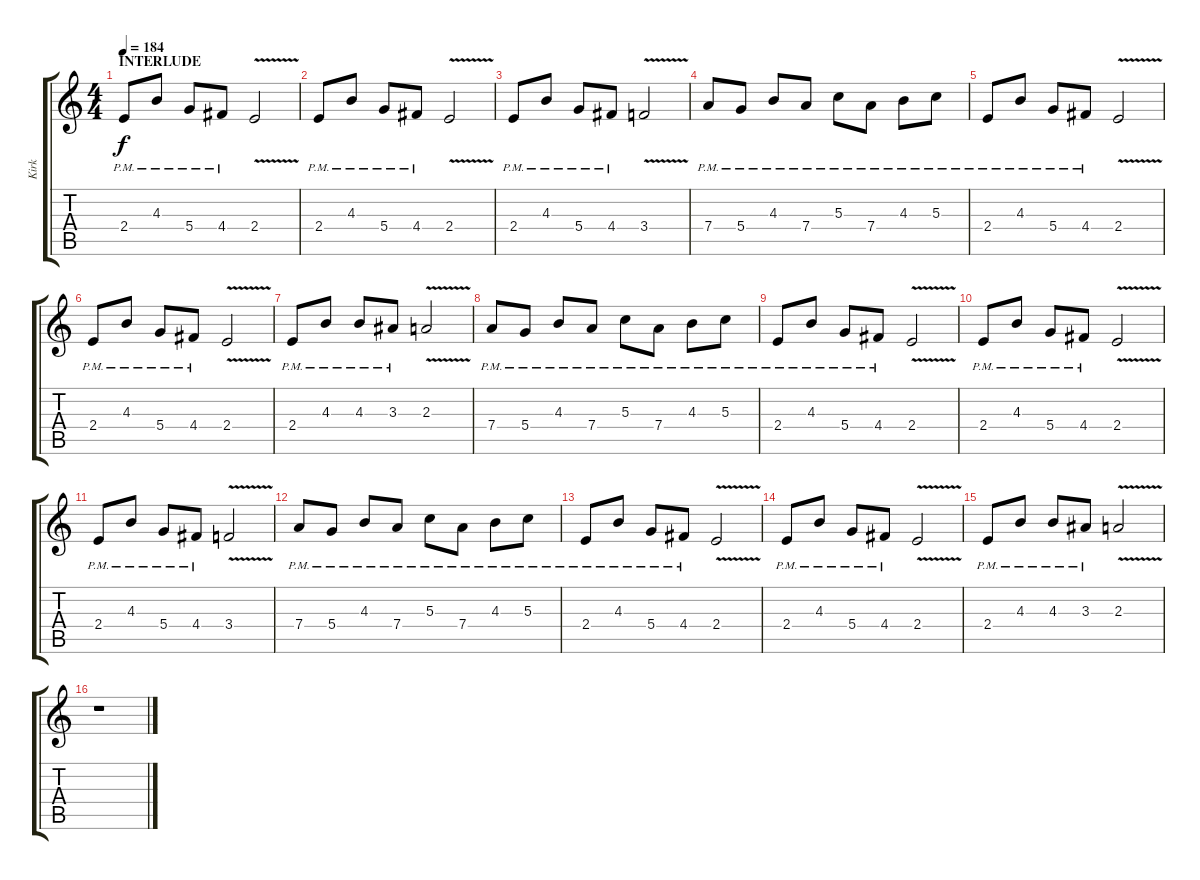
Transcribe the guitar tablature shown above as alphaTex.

\track ("Kirk" "Kirk") {instrument distortionguitar}
\staff {score tabs}
\tuning (E4 B3 G3 D3 A2 E2) {hide}
\ts (4 4)
\section ("" "INTERLUDE")
\tempo 184
\clef g2
\ks c
2.4{pm}.8{dy f} 4.3{pm}.8 5.4{pm}.8 4.4{pm}.8 2.4{v}.2 |
2.4{pm}.8 4.3{pm}.8 5.4{pm}.8 4.4{pm}.8 2.4{v}.2 |
2.4{pm}.8 4.3{pm}.8 5.4{pm}.8 4.4{pm}.8 3.4{v}.2 |
7.4{pm}.8 5.4{pm}.8 4.3{pm}.8 7.4{pm}.8 5.3{pm}.8 7.4{pm}.8 4.3{pm}.8 5.3{pm}.8 |
2.4{pm}.8 4.3{pm}.8 5.4{pm}.8 4.4{pm}.8 2.4{v}.2 |
2.4{pm}.8 4.3{pm}.8 5.4{pm}.8 4.4{pm}.8 2.4{v}.2 |
2.4{pm}.8 4.3{pm}.8 4.3{pm}.8 3.3{pm}.8 2.3{v}.2 |
7.4{pm}.8 5.4{pm}.8 4.3{pm}.8 7.4{pm}.8 5.3{pm}.8 7.4{pm}.8 4.3{pm}.8 5.3{pm}.8 |
2.4{pm}.8 4.3{pm}.8 5.4{pm}.8 4.4{pm}.8 2.4{v}.2 |
2.4{pm}.8 4.3{pm}.8 5.4{pm}.8 4.4{pm}.8 2.4{v}.2 |
2.4{pm}.8 4.3{pm}.8 5.4{pm}.8 4.4{pm}.8 3.4{v}.2 |
7.4{pm}.8 5.4{pm}.8 4.3{pm}.8 7.4{pm}.8 5.3{pm}.8 7.4{pm}.8 4.3{pm}.8 5.3{pm}.8 |
2.4{pm}.8 4.3{pm}.8 5.4{pm}.8 4.4{pm}.8 2.4{v}.2 |
2.4{pm}.8 4.3{pm}.8 5.4{pm}.8 4.4{pm}.8 2.4{v}.2 |
2.4{pm}.8 4.3{pm}.8 4.3{pm}.8 3.3{pm}.8 2.3{v}.2 |
r.1
